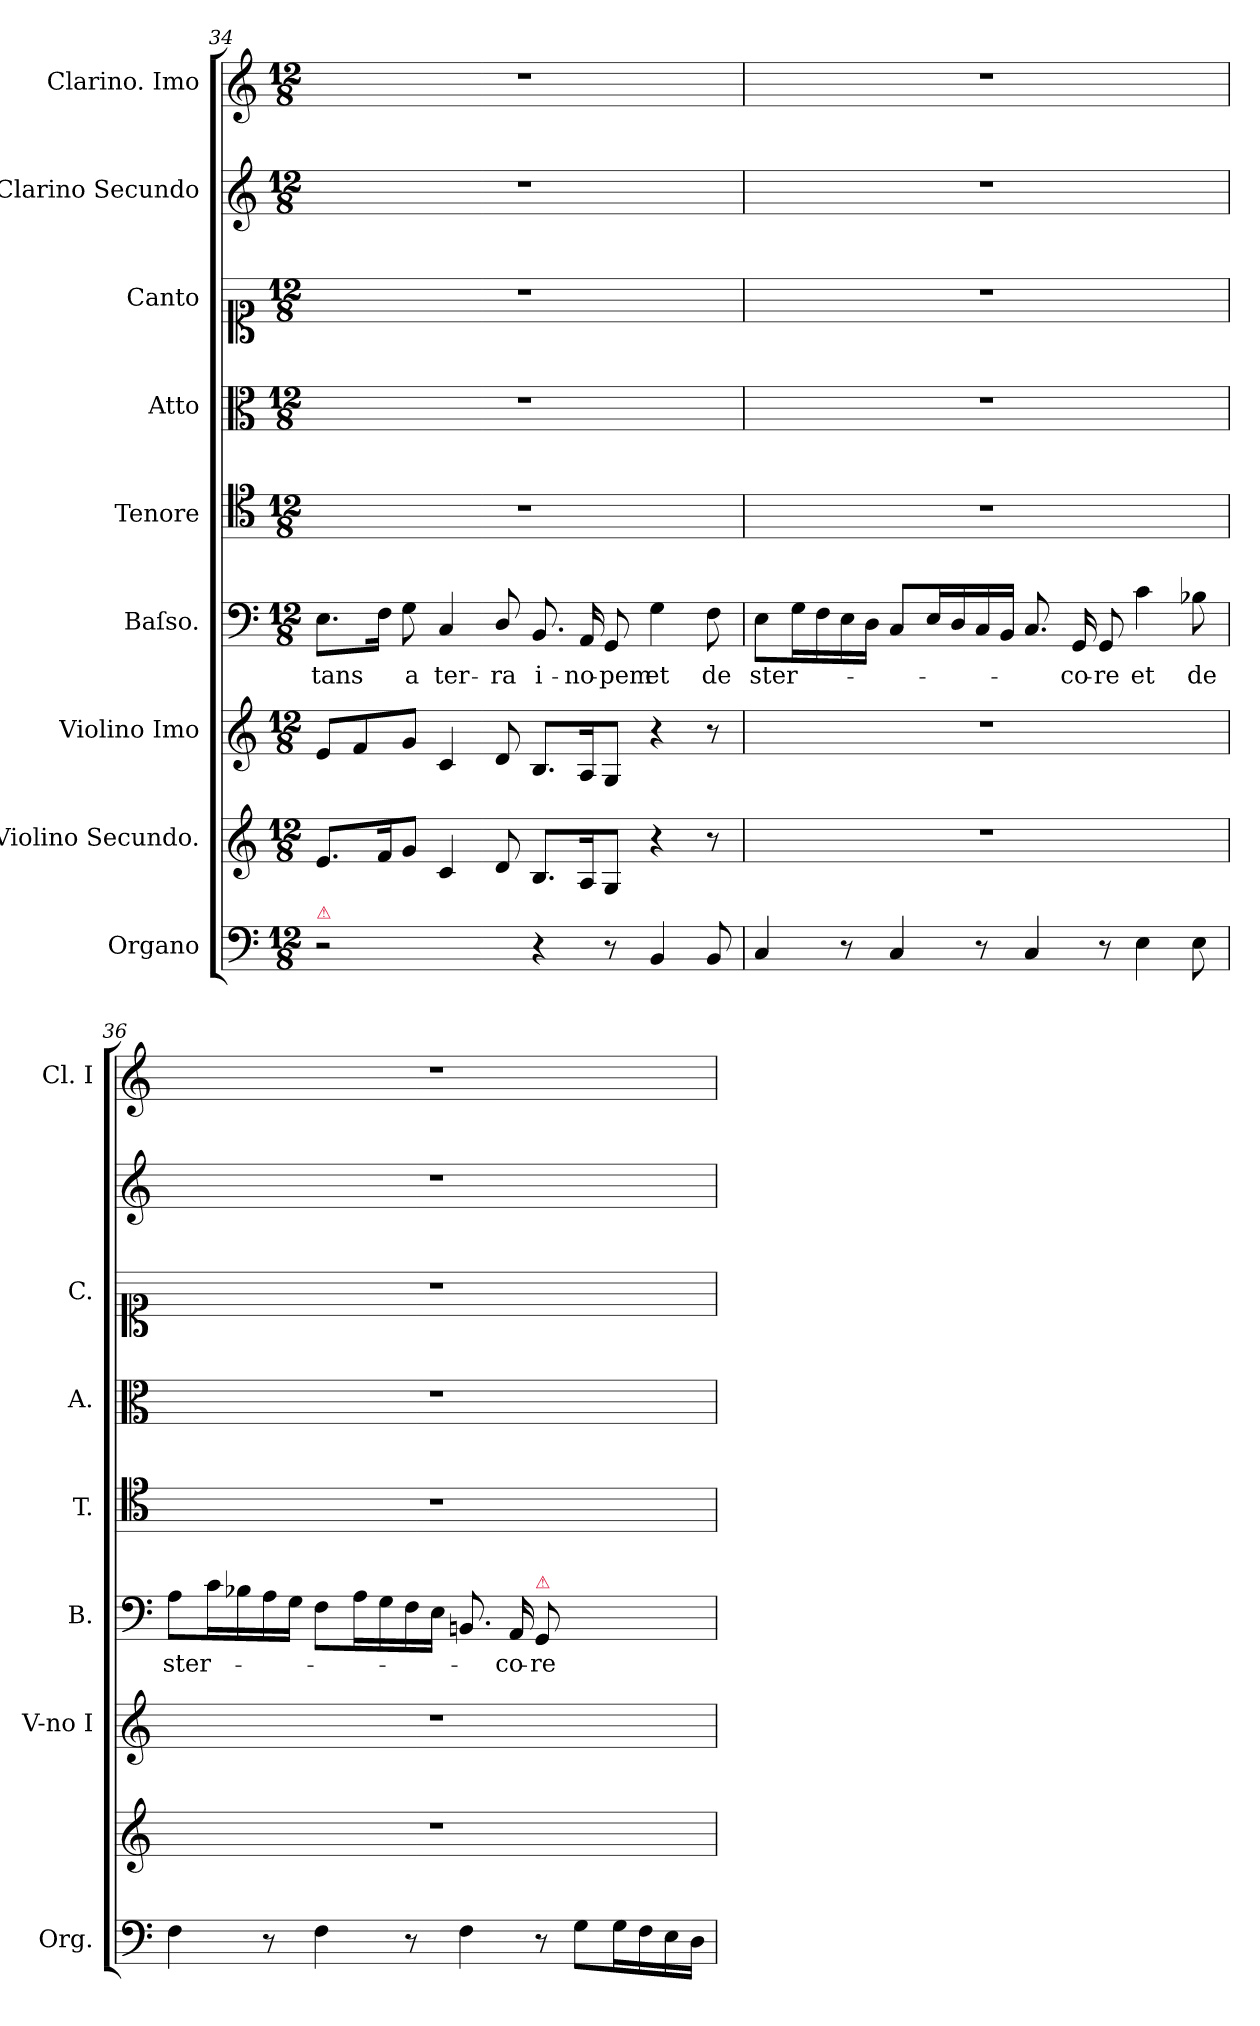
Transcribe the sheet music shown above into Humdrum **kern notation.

**kern	**kern	**kern	**kern	**text	**kern	**kern	**kern	**kern	**kern
*part9	*part8	*part7	*part6	*part6	*part5	*part4	*part3	*part2	*part1
*staff9	*staff8	*staff7	*staff6	*staff6	*staff5	*staff4	*staff3	*staff2	*staff1
*I"Organo	*I"Violino Secundo.	*I"Violino Imo	*I"Baſso.	*	*I"Tenore	*I"Atto	*I"Canto	*I"Clarino Secundo	*I"Clarino. Imo
*I'Org.	*	*I'V-no I	*I'B.	*	*I'T.	*I'A.	*I'C.	*	*I'Cl. I
*clefF4	*clefG2	*clefG2	*clefF4	*	*clefC4	*clefC3	*clefC1	*clefG2	*clefG2
*k[]	*k[]	*k[]	*k[]	*	*k[]	*k[]	*k[]	*k[]	*k[]
*C:	*C:	*C:	*C:	*	*C:	*C:	*C:	*C:	*C:
*M12/8	*M12/8	*M12/8	*M12/8	*	*M12/8	*M12/8	*M12/8	*M12/8	*M12/8
=34	=34	=34	=34	=34	=34	=34	=34	=34	=34
!LO:TX:a:color=crimson:t=⚠	!	!	!	!	!	!	!	!	!
!LO:N:vis=2	!	!	!	!	!	!	!	!	!
2.r	8.e/L	8e/L	8.E\L	-tans	1.r	1.r	1.r	1.r	1.r
.	.	8f/	.	.	.	.	.	.	.
.	16f/K	.	16F\Jk	.	.	.	.	.	.
.	8g/J	8g/J	8G\	a	.	.	.	.	.
.	4c/	4c/	4C/	ter-	.	.	.	.	.
.	8d/	8d/	8D/	-ra	.	.	.	.	.
4r	8.B/L	8.B/L	8.BB/	i-	.	.	.	.	.
.	16A/K	16A/K	16AA/	-no-	.	.	.	.	.
8r	8G/J	8G/J	8GG/	-pem	.	.	.	.	.
4BB/	4r	4r	4G\	et	.	.	.	.	.
8BB/	8r	8r	8F\	de	.	.	.	.	.
=35	=35	=35	=35	=35	=35	=35	=35	=35	=35
4C/	1.r	1.r	8E\L	ster-	1.r	1.r	1.r	1.r	1.r
.	.	.	16G\L	.	.	.	.	.	.
.	.	.	16F\	.	.	.	.	.	.
8r	.	.	16E\	.	.	.	.	.	.
.	.	.	16D\JJ	.	.	.	.	.	.
4C/	.	.	8C/L	.	.	.	.	.	.
.	.	.	16E/L	.	.	.	.	.	.
.	.	.	16D/	.	.	.	.	.	.
8r	.	.	16C/	.	.	.	.	.	.
.	.	.	16BB/JJ	.	.	.	.	.	.
4C/	.	.	8.C/	.	.	.	.	.	.
.	.	.	16GG/	-co-	.	.	.	.	.
8r	.	.	8GG/	-re	.	.	.	.	.
!	!	!	!	!LO:LY:i	!	!	!	!	!
4E\	.	.	4c\	et	.	.	.	.	.
!	!	!	!	!LO:LY:i	!	!	!	!	!
8E\	.	.	8B-X\	de	.	.	.	.	.
=36	=36	=36	=36	=36	=36	=36	=36	=36	=36
!	!	!	!	!LO:LY:i	!LO:N:vis=1	!LO:N:vis=1	!LO:N:vis=1	!	!
4F\	1.r	1.r	8A\L	ster-	1.r	1.r	1.r	1.r	1.r
.	.	.	16c\L	.	.	.	.	.	.
.	.	.	16B-X\	.	.	.	.	.	.
8r	.	.	16A\	.	.	.	.	.	.
.	.	.	16G\JJ	.	.	.	.	.	.
4F\	.	.	8F\L	.	.	.	.	.	.
.	.	.	16A\L	.	.	.	.	.	.
.	.	.	16G\	.	.	.	.	.	.
8r	.	.	16F\	.	.	.	.	.	.
.	.	.	16E\JJ	.	.	.	.	.	.
4F\	.	.	8.BBn/	.	.	.	.	.	.
!	!	!	!	!LO:LY:i	!	!	!	!	!
.	.	.	16AA/	-co-	.	.	.	.	.
!	!	!	!LO:TX:a:color=crimson:t=⚠	!	!	!	!	!	!
!	!	!	!LO:N:vis=8	!LO:LY:i	!	!	!	!	!
8r	.	.	2GG/	-re	.	.	.	.	.
8G\L	.	.	.	.	.	.	.	.	.
16G\L	.	.	.	.	.	.	.	.	.
16F\	.	.	.	.	.	.	.	.	.
16E\	.	.	.	.	.	.	.	.	.
16D\JJ	.	.	.	.	.	.	.	.	.
=	=	=	=	=	=	=	=	=	=
*-	*-	*-	*-	*-	*-	*-	*-	*-	*-
